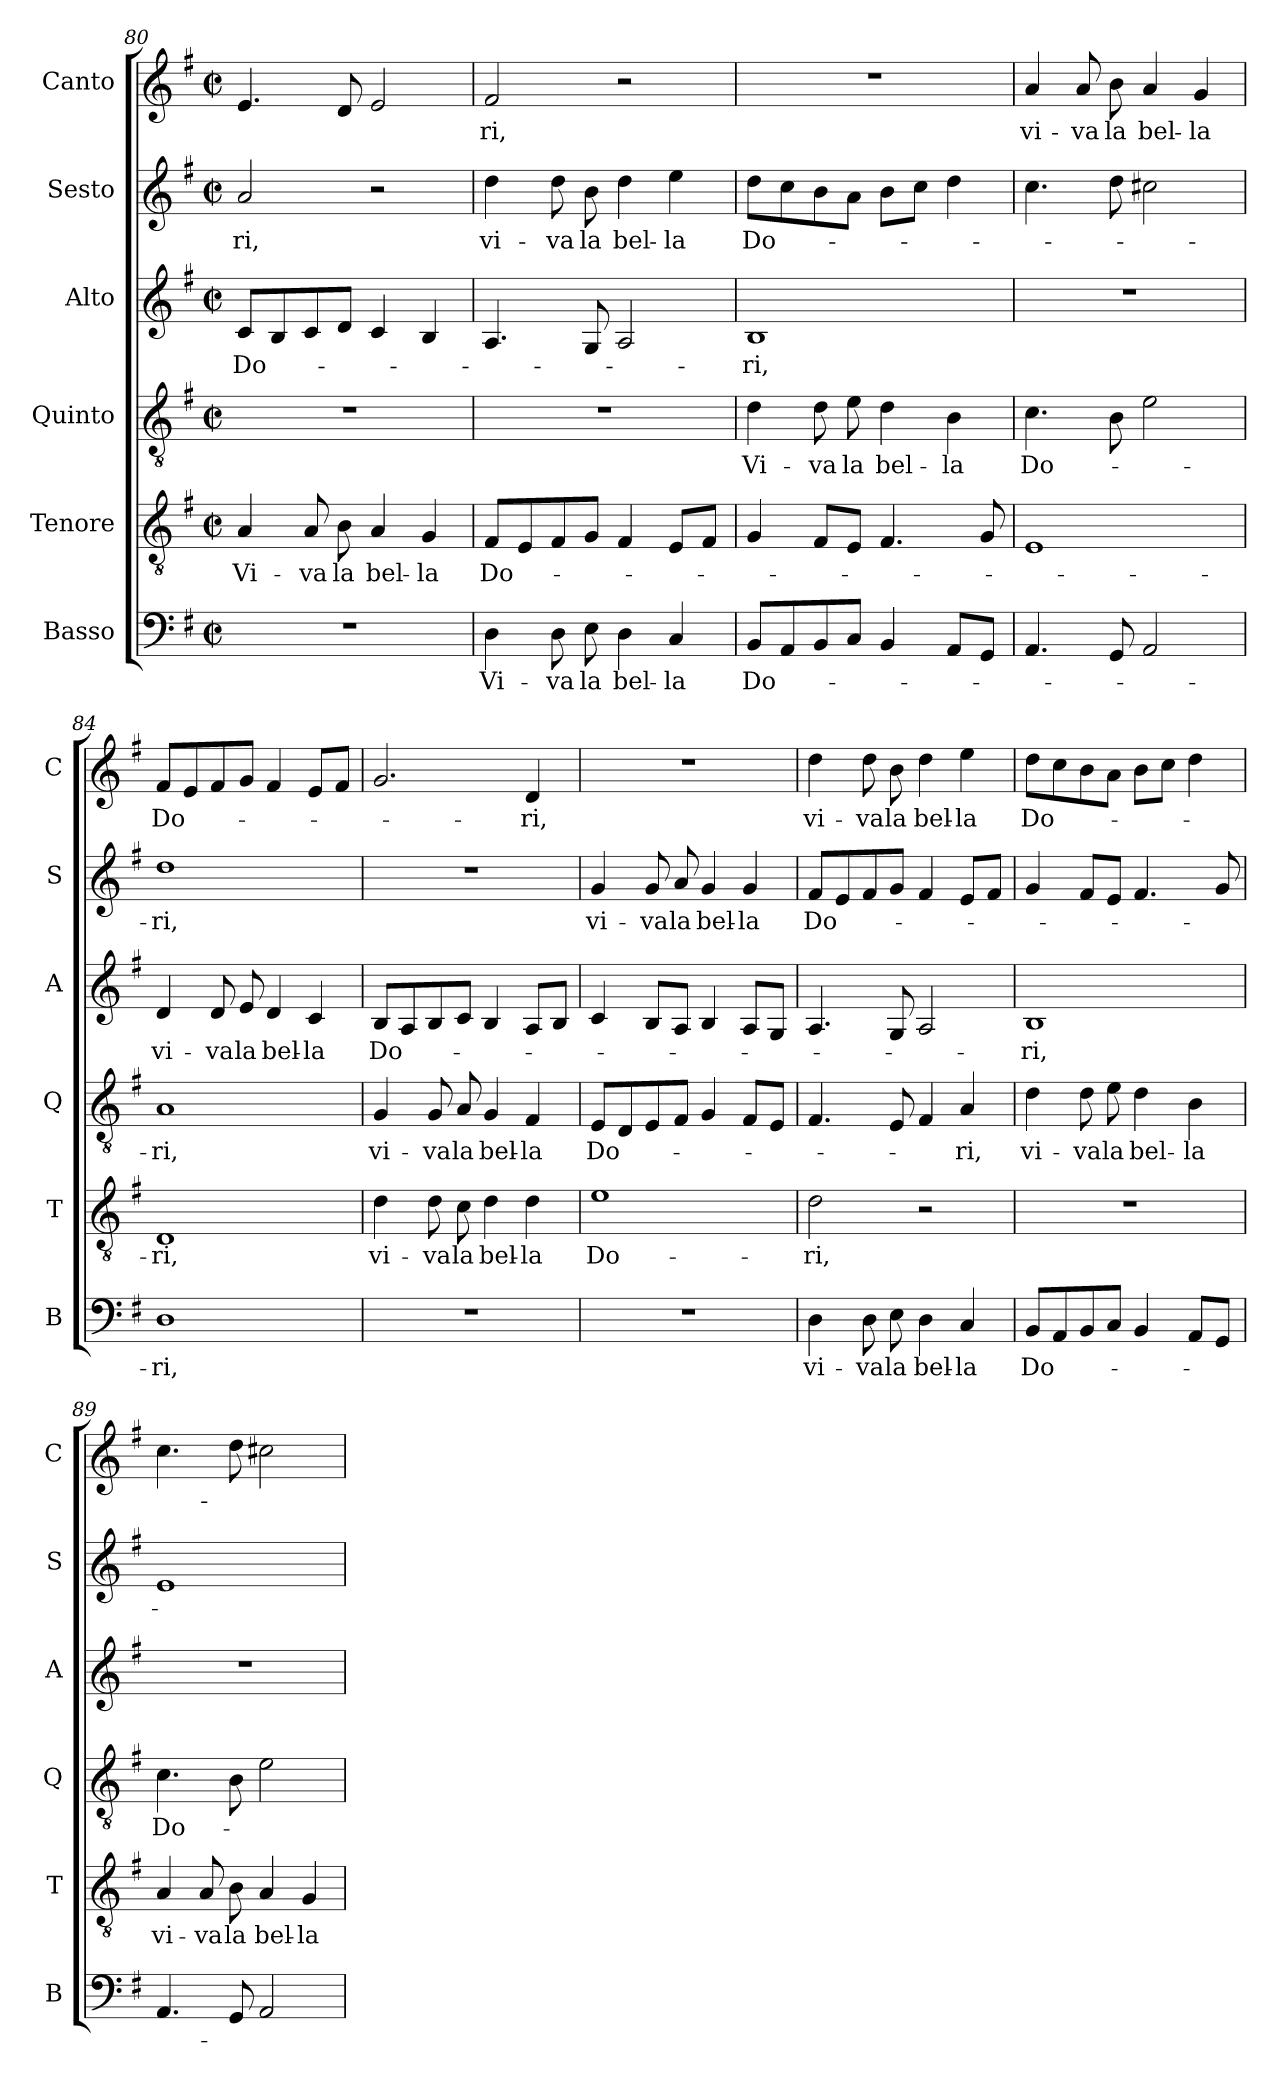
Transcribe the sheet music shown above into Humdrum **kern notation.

**kern	**text	**kern	**text	**kern	**text	**kern	**text	**kern	**text	**kern	**text
*part6	*part6	*part5	*part5	*part4	*part4	*part3	*part3	*part2	*part2	*part1	*part1
*staff6	*staff6	*staff5	*staff5	*staff4	*staff4	*staff3	*staff3	*staff2	*staff2	*staff1	*staff1
*I"Basso	*	*I"Tenore	*	*I"Quinto	*	*I"Alto	*	*I"Sesto	*	*I"Canto	*
*I'B	*	*I'T	*	*I'Q	*	*I'A	*	*I'S	*	*I'C	*
*clefF4	*	*clefGv2	*	*clefGv2	*	*clefG2	*	*clefG2	*	*clefG2	*
*k[f#]	*	*k[f#]	*	*k[f#]	*	*k[f#]	*	*k[f#]	*	*k[f#]	*
*G:	*	*G:	*	*G:	*	*G:	*	*G:	*	*G:	*
*M2/2	*	*M2/2	*	*M2/2	*	*M2/2	*	*M2/2	*	*M2/2	*
*met(c|)	*	*met(c|)	*	*met(c|)	*	*met(c|)	*	*met(c|)	*	*met(c|)	*
=80	=80	=80	=80	=80	=80	=80	=80	=80	=80	=80	=80
!	!	!	!LO:LY:b	!	!	!	!LO:LY:b	!	!LO:LY:b	!	!
1r	.	4A/	Vi-	1r	.	8c/L	Do-	2a/	-ri,	4.e/	.
.	.	.	.	.	.	8B/	.	.	.	.	.
!	!	!	!LO:LY:b	!	!	!	!	!	!	!	!
.	.	8A/	-va	.	.	8c/	.	.	.	.	.
!	!	!	!LO:LY:b	!	!	!	!	!	!	!	!
.	.	8B\	la	.	.	8d/J	.	.	.	8d/	.
!	!	!	!LO:LY:b	!	!	!	!	!	!	!	!
.	.	4A/	bel-	.	.	4c/	.	2r	.	2e/	.
!	!	!	!LO:LY:b	!	!	!	!	!	!	!	!
.	.	4G/	-la	.	.	4B/	.	.	.	.	.
=81	=81	=81	=81	=81	=81	=81	=81	=81	=81	=81	=81
!	!LO:LY:b	!	!LO:LY:b	!	!	!	!	!	!LO:LY:b	!	!LO:LY:b
4D\	Vi-	8F#/L	Do-	1r	.	4.A/	.	4dd\	vi-	2f#/	-ri,
.	.	8E/	.	.	.	.	.	.	.	.	.
!	!LO:LY:b	!	!	!	!	!	!	!	!LO:LY:b	!	!
8D\	-va	8F#/	.	.	.	.	.	8dd\	-va	.	.
!	!LO:LY:b	!	!	!	!	!	!	!	!LO:LY:b	!	!
8E\	la	8G/J	.	.	.	8G/	.	8b\	la	.	.
!	!LO:LY:b	!	!	!	!	!	!	!	!LO:LY:b	!	!
4D\	bel-	4F#/	.	.	.	2A/	.	4dd\	bel-	2r	.
!	!LO:LY:b	!	!	!	!	!	!	!	!LO:LY:b	!	!
4C/	-la	8E/L	.	.	.	.	.	4ee\	-la	.	.
.	.	8F#/J	.	.	.	.	.	.	.	.	.
=82	=82	=82	=82	=82	=82	=82	=82	=82	=82	=82	=82
!	!LO:LY:b	!	!	!	!LO:LY:b	!	!LO:LY:b	!	!LO:LY:b	!	!
8BB/L	Do-	4G/	.	4d\	Vi-	1B	-ri,	8dd\L	Do-	1r	.
8AA/	.	.	.	.	.	.	.	8cc\	.	.	.
!	!	!	!	!	!LO:LY:b	!	!	!	!	!	!
8BB/	.	8F#/L	.	8d\	-va	.	.	8b\	.	.	.
!	!	!	!	!	!LO:LY:b	!	!	!	!	!	!
8C/J	.	8E/J	.	8e\	la	.	.	8a\J	.	.	.
!	!	!	!	!	!LO:LY:b	!	!	!	!	!	!
4BB/	.	4.F#/	.	4d\	bel-	.	.	8b\L	.	.	.
.	.	.	.	.	.	.	.	8cc\J	.	.	.
!	!	!	!	!	!LO:LY:b	!	!	!	!	!	!
8AA/L	.	.	.	4B\	-la	.	.	4dd\	.	.	.
8GG/J	.	8G/	.	.	.	.	.	.	.	.	.
=83	=83	=83	=83	=83	=83	=83	=83	=83	=83	=83	=83
!	!	!	!	!	!LO:LY:b	!	!	!	!	!	!LO:LY:b
4.AA/	.	1E	.	4.c\	Do-	1r	.	4.cc\	.	4a/	vi-
!	!	!	!	!	!	!	!	!	!	!	!LO:LY:b
.	.	.	.	.	.	.	.	.	.	8a/	-va
!	!	!	!	!	!	!	!	!	!	!	!LO:LY:b
8GG/	.	.	.	8B\	.	.	.	8dd\	.	8b\	la
!	!	!	!	!	!	!	!	!	!	!	!LO:LY:b
2AA/	.	.	.	2e\	.	.	.	2cc#X\	.	4a/	bel-
!	!	!	!	!	!	!	!	!	!	!	!LO:LY:b
.	.	.	.	.	.	.	.	.	.	4g/	-la
!!LO:LB:g=z
=84	=84	=84	=84	=84	=84	=84	=84	=84	=84	=84	=84
!	!LO:LY:b	!	!LO:LY:b	!	!LO:LY:b	!	!LO:LY:b	!	!LO:LY:b	!	!LO:LY:b
1D	-ri,	1D	-ri,	1A	-ri,	4d/	vi-	1dd	-ri,	8f#/L	Do-
.	.	.	.	.	.	.	.	.	.	8e/	.
!	!	!	!	!	!	!	!LO:LY:b	!	!	!	!
.	.	.	.	.	.	8d/	-va	.	.	8f#/	.
!	!	!	!	!	!	!	!LO:LY:b	!	!	!	!
.	.	.	.	.	.	8e/	la	.	.	8g/J	.
!	!	!	!	!	!	!	!LO:LY:b	!	!	!	!
.	.	.	.	.	.	4d/	bel-	.	.	4f#/	.
!	!	!	!	!	!	!	!LO:LY:b	!	!	!	!
.	.	.	.	.	.	4c/	-la	.	.	8e/L	.
.	.	.	.	.	.	.	.	.	.	8f#/J	.
=85	=85	=85	=85	=85	=85	=85	=85	=85	=85	=85	=85
!	!	!	!LO:LY:b	!	!LO:LY:b	!	!LO:LY:b	!	!	!	!
1r	.	4d\	vi-	4G/	vi-	8B/L	Do-	1r	.	2.g/	.
.	.	.	.	.	.	8A/	.	.	.	.	.
!	!	!	!LO:LY:b	!	!LO:LY:b	!	!	!	!	!	!
.	.	8d\	-va	8G/	-va	8B/	.	.	.	.	.
!	!	!	!LO:LY:b	!	!LO:LY:b	!	!	!	!	!	!
.	.	8c\	la	8A/	la	8c/J	.	.	.	.	.
!	!	!	!LO:LY:b	!	!LO:LY:b	!	!	!	!	!	!
.	.	4d\	bel-	4G/	bel-	4B/	.	.	.	.	.
!	!	!	!LO:LY:b	!	!LO:LY:b	!	!	!	!	!	!LO:LY:b
.	.	4d\	-la	4F#/	-la	8A/L	.	.	.	4d/	-ri,
.	.	.	.	.	.	8B/J	.	.	.	.	.
=86	=86	=86	=86	=86	=86	=86	=86	=86	=86	=86	=86
!	!	!	!LO:LY:b	!	!LO:LY:b	!	!	!	!LO:LY:b	!	!
1r	.	1e	Do-	8E/L	Do-	4c/	.	4g/	vi-	1r	.
.	.	.	.	8D/	.	.	.	.	.	.	.
!	!	!	!	!	!	!	!	!	!LO:LY:b	!	!
.	.	.	.	8E/	.	8B/L	.	8g/	-va	.	.
!	!	!	!	!	!	!	!	!	!LO:LY:b	!	!
.	.	.	.	8F#/J	.	8A/J	.	8a/	la	.	.
!	!	!	!	!	!	!	!	!	!LO:LY:b	!	!
.	.	.	.	4G/	.	4B/	.	4g/	bel-	.	.
!	!	!	!	!	!	!	!	!	!LO:LY:b	!	!
.	.	.	.	8F#/L	.	8A/L	.	4g/	-la	.	.
.	.	.	.	8E/J	.	8G/J	.	.	.	.	.
=87	=87	=87	=87	=87	=87	=87	=87	=87	=87	=87	=87
!	!LO:LY:b	!	!LO:LY:b	!	!	!	!	!	!LO:LY:b	!	!LO:LY:b
4D\	vi-	2d\	-ri,	4.F#/	.	4.A/	.	8f#/L	Do-	4dd\	vi-
.	.	.	.	.	.	.	.	8e/	.	.	.
!	!LO:LY:b	!	!	!	!	!	!	!	!	!	!LO:LY:b
8D\	-va	.	.	.	.	.	.	8f#/	.	8dd\	-va
!	!LO:LY:b	!	!	!	!	!	!	!	!	!	!LO:LY:b
8E\	la	.	.	8E/	.	8G/	.	8g/J	.	8b\	la
!	!LO:LY:b	!	!	!	!	!	!	!	!	!	!LO:LY:b
4D\	bel-	2r	.	4F#/	.	2A/	.	4f#/	.	4dd\	bel-
!	!LO:LY:b	!	!	!	!LO:LY:b	!	!	!	!	!	!LO:LY:b
4C/	-la	.	.	4A/	-ri,	.	.	8e/L	.	4ee\	-la
.	.	.	.	.	.	.	.	8f#/J	.	.	.
=88	=88	=88	=88	=88	=88	=88	=88	=88	=88	=88	=88
!	!LO:LY:b	!	!	!	!LO:LY:b	!	!LO:LY:b	!	!	!	!LO:LY:b
8BB/L	Do-	1r	.	4d\	vi-	1B	-ri,	4g/	.	8dd\L	Do-
8AA/	.	.	.	.	.	.	.	.	.	8cc\	.
!	!	!	!	!	!LO:LY:b	!	!	!	!	!	!
8BB/	.	.	.	8d\	-va	.	.	8f#/L	.	8b\	.
!	!	!	!	!	!LO:LY:b	!	!	!	!	!	!
8C/J	.	.	.	8e\	la	.	.	8e/J	.	8a\J	.
!	!	!	!	!	!LO:LY:b	!	!	!	!	!	!
4BB/	.	.	.	4d\	bel-	.	.	4.f#/	.	8b\L	.
.	.	.	.	.	.	.	.	.	.	8cc\J	.
!	!	!	!	!	!LO:LY:b	!	!	!	!	!	!
8AA/L	.	.	.	4B\	-la	.	.	.	.	4dd\	.
8GG/J	.	.	.	.	.	.	.	8g/	.	.	.
!!LO:PB:g=z
=89	=89	=89	=89	=89	=89	=89	=89	=89	=89	=89	=89
!	!	!	!LO:LY:b	!	!LO:LY:b	!	!	!	!	!	!
4.AA/	.	4A/	vi-	4.c\	Do-	1r	.	1e	.	4.cc\	.
!	!	!	!LO:LY:b	!	!	!	!	!	!	!	!
.	.	8A/	-va	.	.	.	.	.	.	.	.
!	!	!	!LO:LY:b	!	!	!	!	!	!	!	!
8GG/	.	8B\	la	8B\	.	.	.	.	.	8dd\	.
!	!	!	!LO:LY:b	!	!	!	!	!	!	!	!
2AA/	.	4A/	bel-	2e\	.	.	.	.	.	2cc#X\	.
!	!	!	!LO:LY:b	!	!	!	!	!	!	!	!
.	.	4G/	-la	.	.	.	.	.	.	.	.
=	=	=	=	=	=	=	=	=	=	=	=
*-	*-	*-	*-	*-	*-	*-	*-	*-	*-	*-	*-
